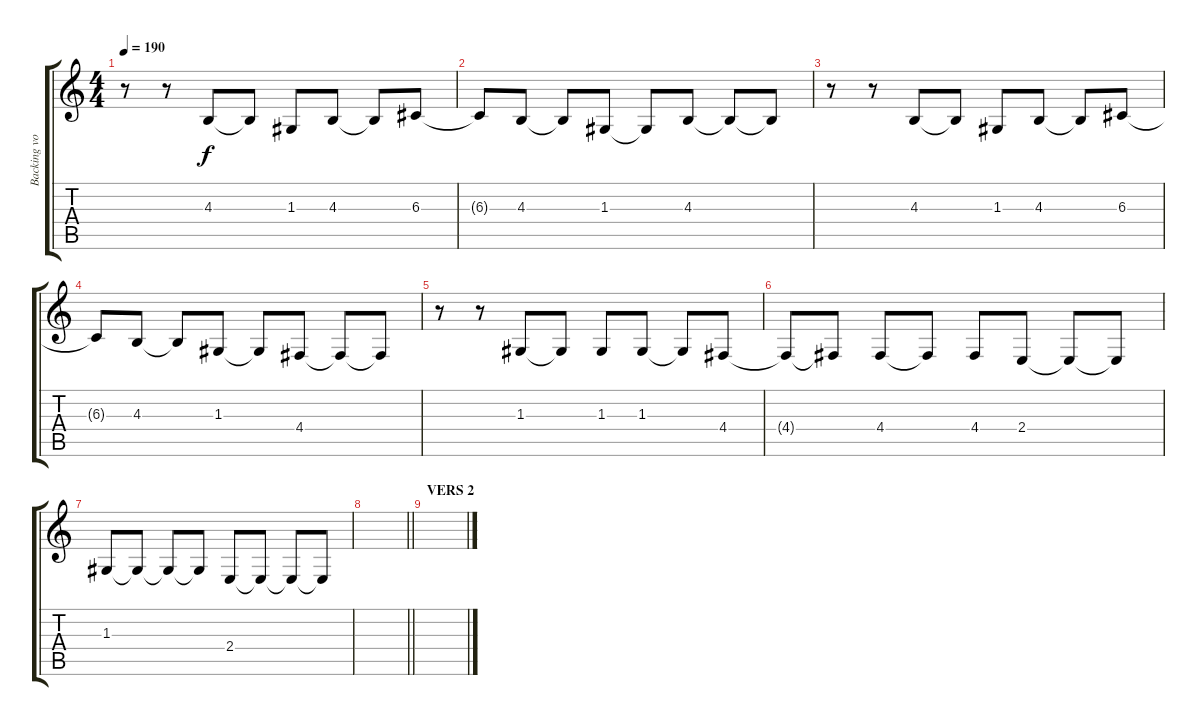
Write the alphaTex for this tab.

\track ("Backing vocals" "Backing vo") {instrument altosax}
\staff {score tabs}
\tuning (E4 B3 G3 D3 A2 E2) {hide}
\ts (4 4)
\tempo 190
\clef g2
\ks c
r.8{dy f} r.8 4.3.8 4.3{t}.8 1.3.8 4.3.8 4.3{t}.8 6.3.8 |
6.3{t}.8 4.3.8 4.3{t}.8 1.3.8 1.3{t}.8 4.3.8 4.3{t}.8 4.3{t}.8 |
r.8 r.8 4.3.8 4.3{t}.8 1.3.8 4.3.8 4.3{t}.8 6.3.8 |
6.3{t}.8 4.3.8 4.3{t}.8 1.3.8 1.3{t}.8 4.4.8 4.4{t}.8 4.4{t}.8 |
r.8 r.8 1.3.8 1.3{t}.8 1.3.8 1.3.8 1.3{t}.8 4.4.8 |
4.4{t}.8 4.4{t}.8 4.4.8 4.4{t}.8 4.4.8 2.4.8 2.4{t}.8 2.4{t}.8 |
1.3.8 1.3{t}.8 1.3{t}.8 1.3{t}.8 2.4.8 2.4{t}.8 2.4{t}.8 2.4{t}.8 |
\barLineRight lightlight
|
\section ("" "VERS 2")
